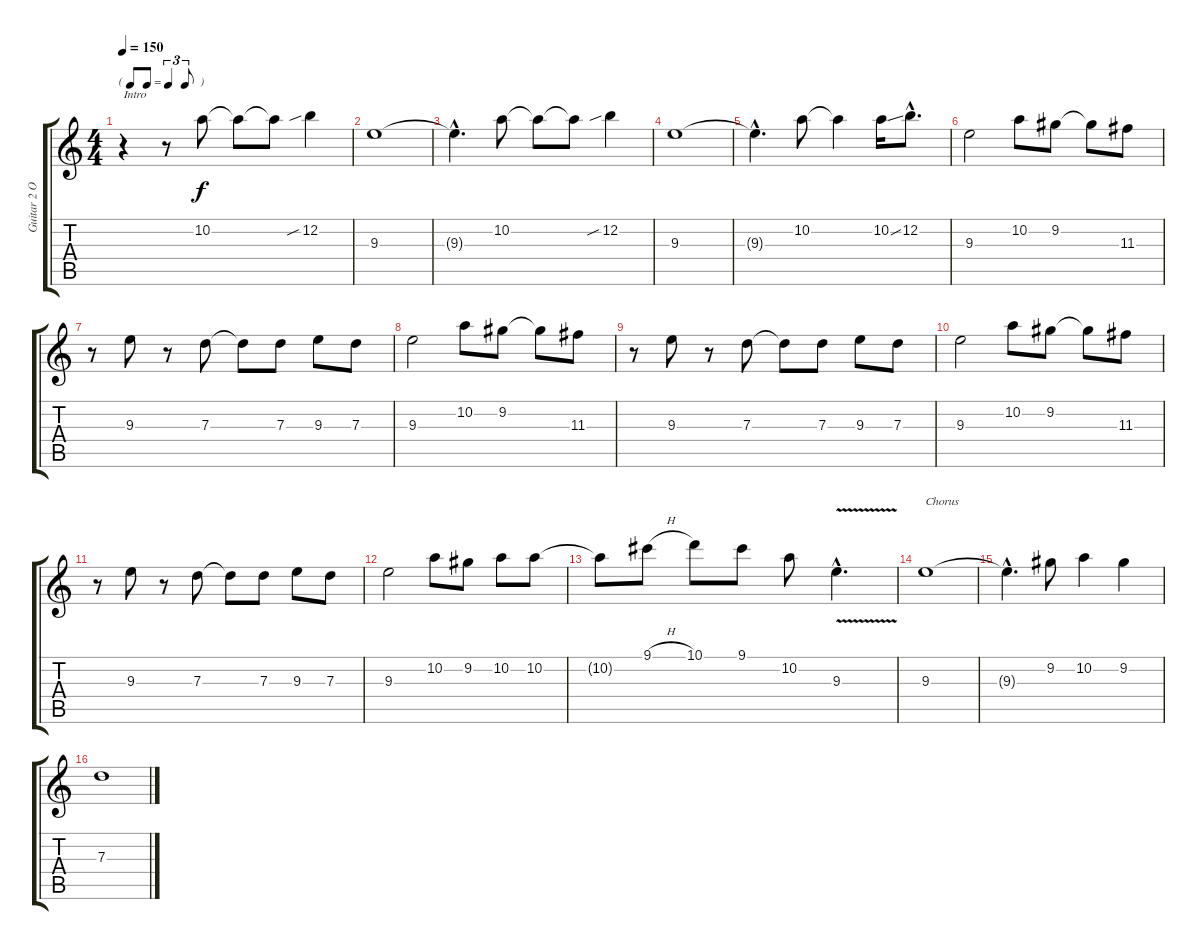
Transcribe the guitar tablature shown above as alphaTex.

\track ("Guitar 2 Overdrive" "Guitar 2 O") {instrument overdrivenguitar}
\staff {score tabs}
\tuning (E4 B3 G3 D3 A2 E2) {hide}
\ts (4 4)
\tf triplet8th
\tempo 150
\clef g2
\ks c
r.4{txt "Intro" dy f instrument overdrivenguitar} r.8 10.2.8 10.2{t}.8 10.2{t}.8 12.2{sib}.4 |
9.3.1 |
9.3{hac t}.4{d} 10.2.8 10.2{t}.8 10.2{t}.8 12.2{sib}.4 |
9.3.1 |
9.3{hac t}.4{d} 10.2.8 10.2{t}.4 10.2{ss}.16 12.2{hac}.8{d} |
9.3.2 10.2.8 9.2.8 9.2{t}.8 11.3.8 |
r.8 9.3.8 r.8 7.3.8 7.3{t}.8 7.3.8 9.3.8 7.3.8 |
9.3.2 10.2.8 9.2.8 9.2{t}.8 11.3.8 |
r.8 9.3.8 r.8 7.3.8 7.3{t}.8 7.3.8 9.3.8 7.3.8 |
9.3.2 10.2.8 9.2.8 9.2{t}.8 11.3.8 |
r.8 9.3.8 r.8 7.3.8 7.3{t}.8 7.3.8 9.3.8 7.3.8 |
9.3.2 10.2.8 9.2.8 10.2.8 10.2.8 |
10.2{t}.8 9.1{h}.8 10.1.8 9.1.8 10.2.8 9.3{v hac}.4{d} |
9.3.1{txt "Chorus"} |
9.3{hac t}.4{d} 9.2.8 10.2.4 9.2.4 |
7.3.1
